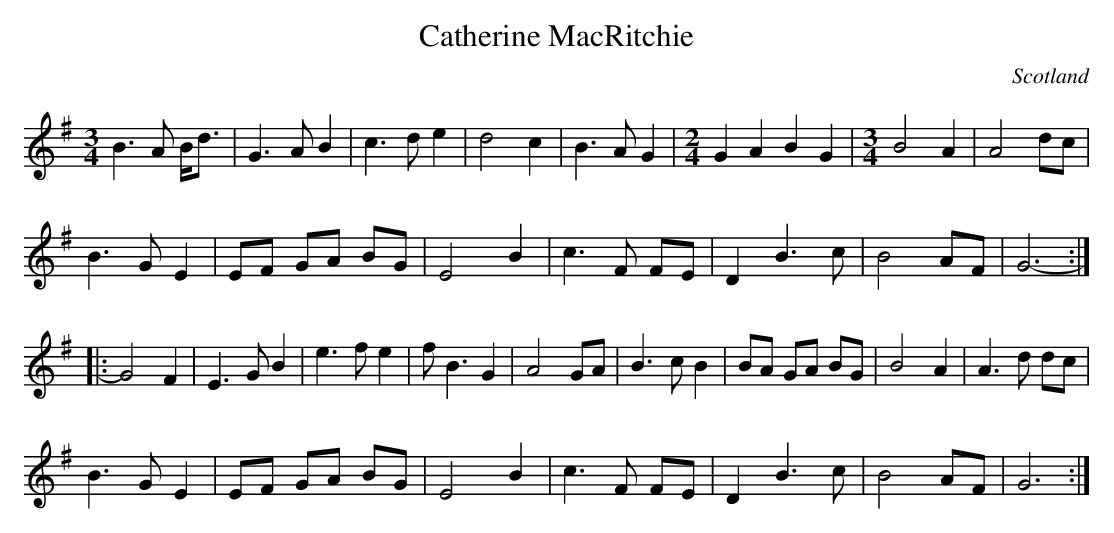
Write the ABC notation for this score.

X:1
T:Catherine MacRitchie
O:Scotland
M:3/4
K:G
B3A B<d|G3 AB2|c3d e2|d4 c2|B3A G2|\
M:2/4
G2A2 B2G2|\
M:3/4
B4 A2|A4 dc|
B3G E2|EF GA BG|E4 B2|c3F FE|D2B3c|B4 AF|G6- ::
G4 F2|\
E3GB2|e3f e2|fB3 G2|A4 GA|\
B3c B2|BA GA BG| B4 A2|A3 d dc|
B3G E2|EF GA BG|E4 B2|c3 F FE|D2 B3c|B4 AF|G6 :|
